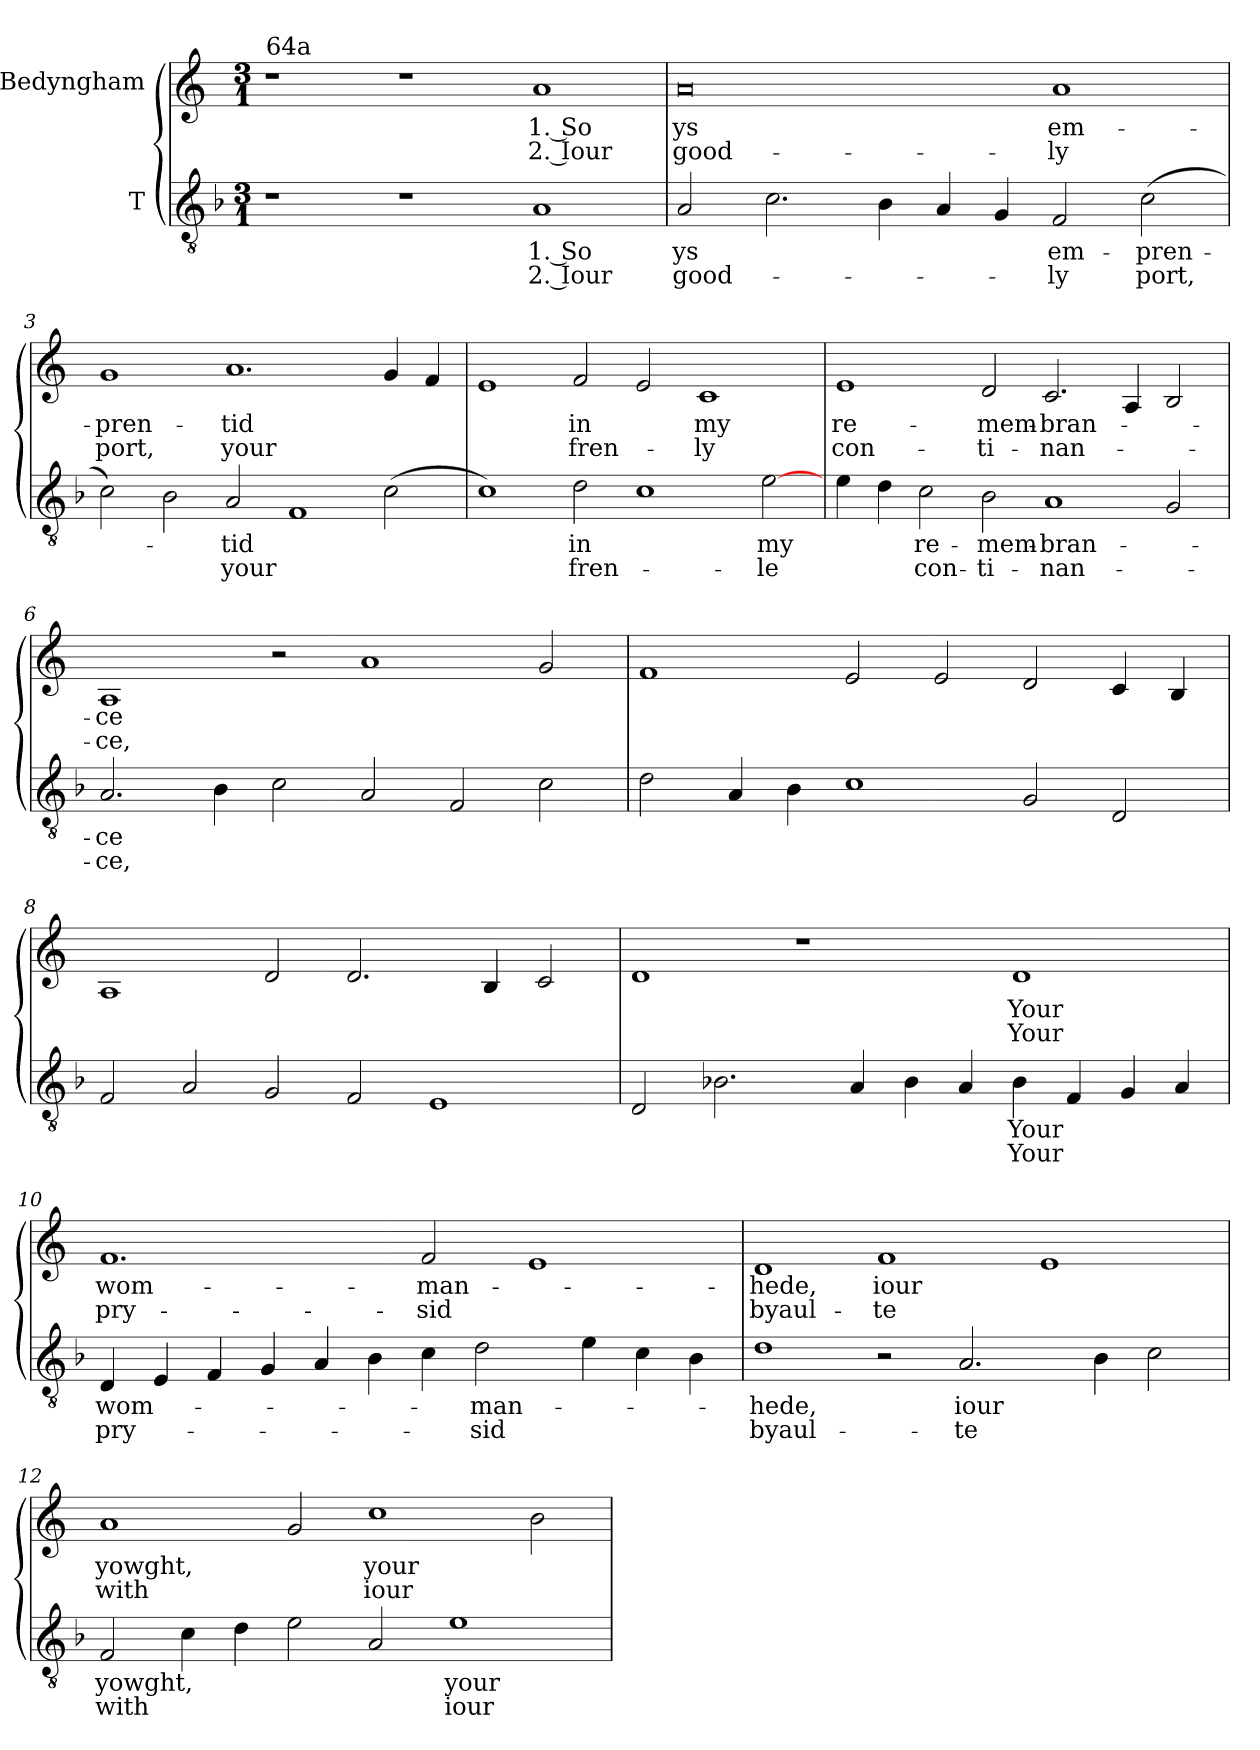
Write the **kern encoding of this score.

**kern	**text	**text	**kern	**text	**text
*part2	*part2	*part2	*part1	*part1	*part1
*staff2	*staff2	*staff2	*staff1	*staff1	*staff1
*I"T	*	*	*I"Bedyngham	*	*
!!LO:PB:g=z
*clefGv2	*	*	*clefG2	*	*
*ITrd7c12	*	*	*	*	*
*k[b-]	*	*	*k[]	*	*
*F:	*	*	*C:	*	*
*M3/1	*	*	*M3/1	*	*
=1	=1	=1	=1	=1	=1
!	!	!	!LO:TX:a:t=64a	!	!
1r	.	.	1r	.	.
1r	.	.	1r	.	.
!	!LO:LY:b:color=#000000	!LO:LY:b:color=#000000	!	!	!
!	!	!	!	!LO:LY:b:color=#000000	!LO:LY:b:color=#000000
1AAi/	1. So	2. Iour	1ai/	1. So	2. Iour
=2	=2	=2	=2	=2	=2
!	!LO:LY:b:color=#000000	!LO:LY:b:color=#000000	!	!	!
!	!	!	!	!LO:LY:b:color=#000000	!LO:LY:b:color=#000000
2AAi/	ys	good-	0ai/	ys	good-
2.Ci\	.	.	.	.	.
4BB-i\	.	.	.	.	.
4AAi/	.	.	.	.	.
4GGi/	.	.	.	.	.
!	!LO:LY:b:color=#000000	!LO:LY:b:color=#000000	!	!	!
!	!	!	!	!LO:LY:b:color=#000000	!LO:LY:b:color=#000000
2FFi/	em-	-ly	1ai/	em-	-ly
!	!LO:LY:b:color=#000000	!LO:LY:b:color=#000000	!	!	!
(2Ci\	-pren-	port,	.	.	.
=3	=3	=3	=3	=3	=3
!	!	!	!	!LO:LY:b:color=#000000	!LO:LY:b:color=#000000
2Ci\)	.	.	1gi/	-pren-	port,
2BB-i\	.	.	.	.	.
!	!LO:LY:b:color=#000000	!LO:LY:b:color=#000000	!	!	!
!	!	!	!	!LO:LY:b:color=#000000	!LO:LY:b:color=#000000
2AAi/	-tid	your	1.ai/	-tid	your
1FFi/	.	.	.	.	.
(2Ci\	.	.	4gi/	.	.
.	.	.	4fi/	.	.
=4	=4	=4	=4	=4	=4
1Ci\)	.	.	1ei/	.	.
!	!LO:LY:b:color=#000000	!LO:LY:b:color=#000000	!	!	!
!	!	!	!	!LO:LY:b:color=#000000	!LO:LY:b:color=#000000
2Di\	in	fren-	2fi/	in	fren-
1Ci\	.	.	2ei/	.	.
!	!	!	!	!LO:LY:b:color=#000000	!LO:LY:b:color=#000000
.	.	.	1ci/	my	-ly
!	!LO:LY:b:color=#000000	!LO:LY:b:color=#000000	!	!	!
[2Ei\	my	-le	.	.	.
!!LO:LB:g=z
=5	=5	=5	=5	=5	=5
!	!	!	!	!LO:LY:b:color=#000000	!LO:LY:b:color=#000000
4Ei\	.	.	1ei/	re-	con-
4Di\	.	.	.	.	.
!	!LO:LY:b:color=#000000	!LO:LY:b:color=#000000	!	!	!
2Ci\	re-	con-	.	.	.
!	!LO:LY:b:color=#000000	!LO:LY:b:color=#000000	!	!	!
!	!	!	!	!LO:LY:b:color=#000000	!LO:LY:b:color=#000000
2BB-i\	-mem-	-ti-	2di/	-mem-	-ti-
!	!LO:LY:b:color=#000000	!LO:LY:b:color=#000000	!	!	!
!	!	!	!	!LO:LY:b:color=#000000	!LO:LY:b:color=#000000
1AAi/	-bran-	-nan-	2.ci/	-bran-	-nan-
.	.	.	4Ai/	.	.
2GGi/	.	.	2Bi/	.	.
=6	=6	=6	=6	=6	=6
!	!LO:LY:b:color=#000000	!LO:LY:b:color=#000000	!	!	!
!	!	!	!	!LO:LY:b:color=#000000	!LO:LY:b:color=#000000
2.AAi/	-ce	-ce,	1Ai/	-ce	-ce,
4BB-i\	.	.	.	.	.
2Ci\	.	.	2r	.	.
2AAi/	.	.	1ai/	.	.
2FFi/	.	.	.	.	.
2Ci\	.	.	2gi/	.	.
=7	=7	=7	=7	=7	=7
2Di\	.	.	1fi/	.	.
4AAi/	.	.	.	.	.
4BB-i\	.	.	.	.	.
1Ci\	.	.	2ei/	.	.
.	.	.	2ei/	.	.
2GGi/	.	.	2di/	.	.
2DDi/	.	.	4ci/	.	.
.	.	.	4Bi/	.	.
=8	=8	=8	=8	=8	=8
2FFi/	.	.	1Ai/	.	.
2AAi/	.	.	.	.	.
2GGi/	.	.	2di/	.	.
2FFi/	.	.	2.di/	.	.
1EEi/	.	.	.	.	.
.	.	.	4Bi/	.	.
.	.	.	2ci/	.	.
!!LO:LB:g=z
=9	=9	=9	=9	=9	=9
2DDi/	.	.	1di/	.	.
2.BB-Xi\	.	.	.	.	.
.	.	.	1r	.	.
4AAi/	.	.	.	.	.
4BB-i\	.	.	.	.	.
4AAi/	.	.	.	.	.
!	!LO:LY:b:color=#000000	!LO:LY:b:color=#000000	!	!	!
!	!	!	!	!LO:LY:b:color=#000000	!LO:LY:b:color=#000000
4BB-i\	Your	Your	1di/	Your	Your
4FFi/	.	.	.	.	.
4GGi/	.	.	.	.	.
4AAi/	.	.	.	.	.
=10	=10	=10	=10	=10	=10
!	!LO:LY:b:color=#000000	!LO:LY:b:color=#000000	!	!	!
!	!	!	!	!LO:LY:b:color=#000000	!LO:LY:b:color=#000000
4DDi/	wom-	pry-	1.fi/	wom-	pry-
4EEi/	.	.	.	.	.
4FFi/	.	.	.	.	.
4GGi/	.	.	.	.	.
4AAi/	.	.	.	.	.
4BB-i\	.	.	.	.	.
!	!	!	!	!LO:LY:b:color=#000000	!LO:LY:b:color=#000000
4Ci\	.	.	2fi/	-man-	-sid
!	!LO:LY:b:color=#000000	!LO:LY:b:color=#000000	!	!	!
2Di\	-man-	-sid	.	.	.
.	.	.	1ei/	.	.
4Ei\	.	.	.	.	.
4Ci\	.	.	.	.	.
4BB-i\	.	.	.	.	.
=11	=11	=11	=11	=11	=11
!	!LO:LY:b:color=#000000	!LO:LY:b:color=#000000	!	!	!
!	!	!	!	!LO:LY:b:color=#000000	!LO:LY:b:color=#000000
1Di\	-hede,	byaul-	1di/	-hede,	byaul-
!	!	!	!	!LO:LY:b:color=#000000	!LO:LY:b:color=#000000
2r	.	.	1fi/	iour	-te
!	!LO:LY:b:color=#000000	!LO:LY:b:color=#000000	!	!	!
2.AAi/	iour	-te	.	.	.
.	.	.	1ei/	.	.
4BB-i\	.	.	.	.	.
2Ci\	.	.	.	.	.
=12	=12	=12	=12	=12	=12
!	!LO:LY:b:color=#000000	!LO:LY:b:color=#000000	!	!	!
!	!	!	!	!LO:LY:b:color=#000000	!LO:LY:b:color=#000000
2FFi/	yowght,	with	1ai/	yowght,	with
4Ci\	.	.	.	.	.
4Di\	.	.	.	.	.
2Ei\	.	.	2gi/	.	.
!	!	!	!	!LO:LY:b:color=#000000	!LO:LY:b:color=#000000
2AAi/	.	.	1cci\	your	iour
!	!LO:LY:b:color=#000000	!LO:LY:b:color=#000000	!	!	!
1Ei\	your	iour	.	.	.
.	.	.	2bi\	.	.
=	=	=	=	=	=
*-	*-	*-	*-	*-	*-
